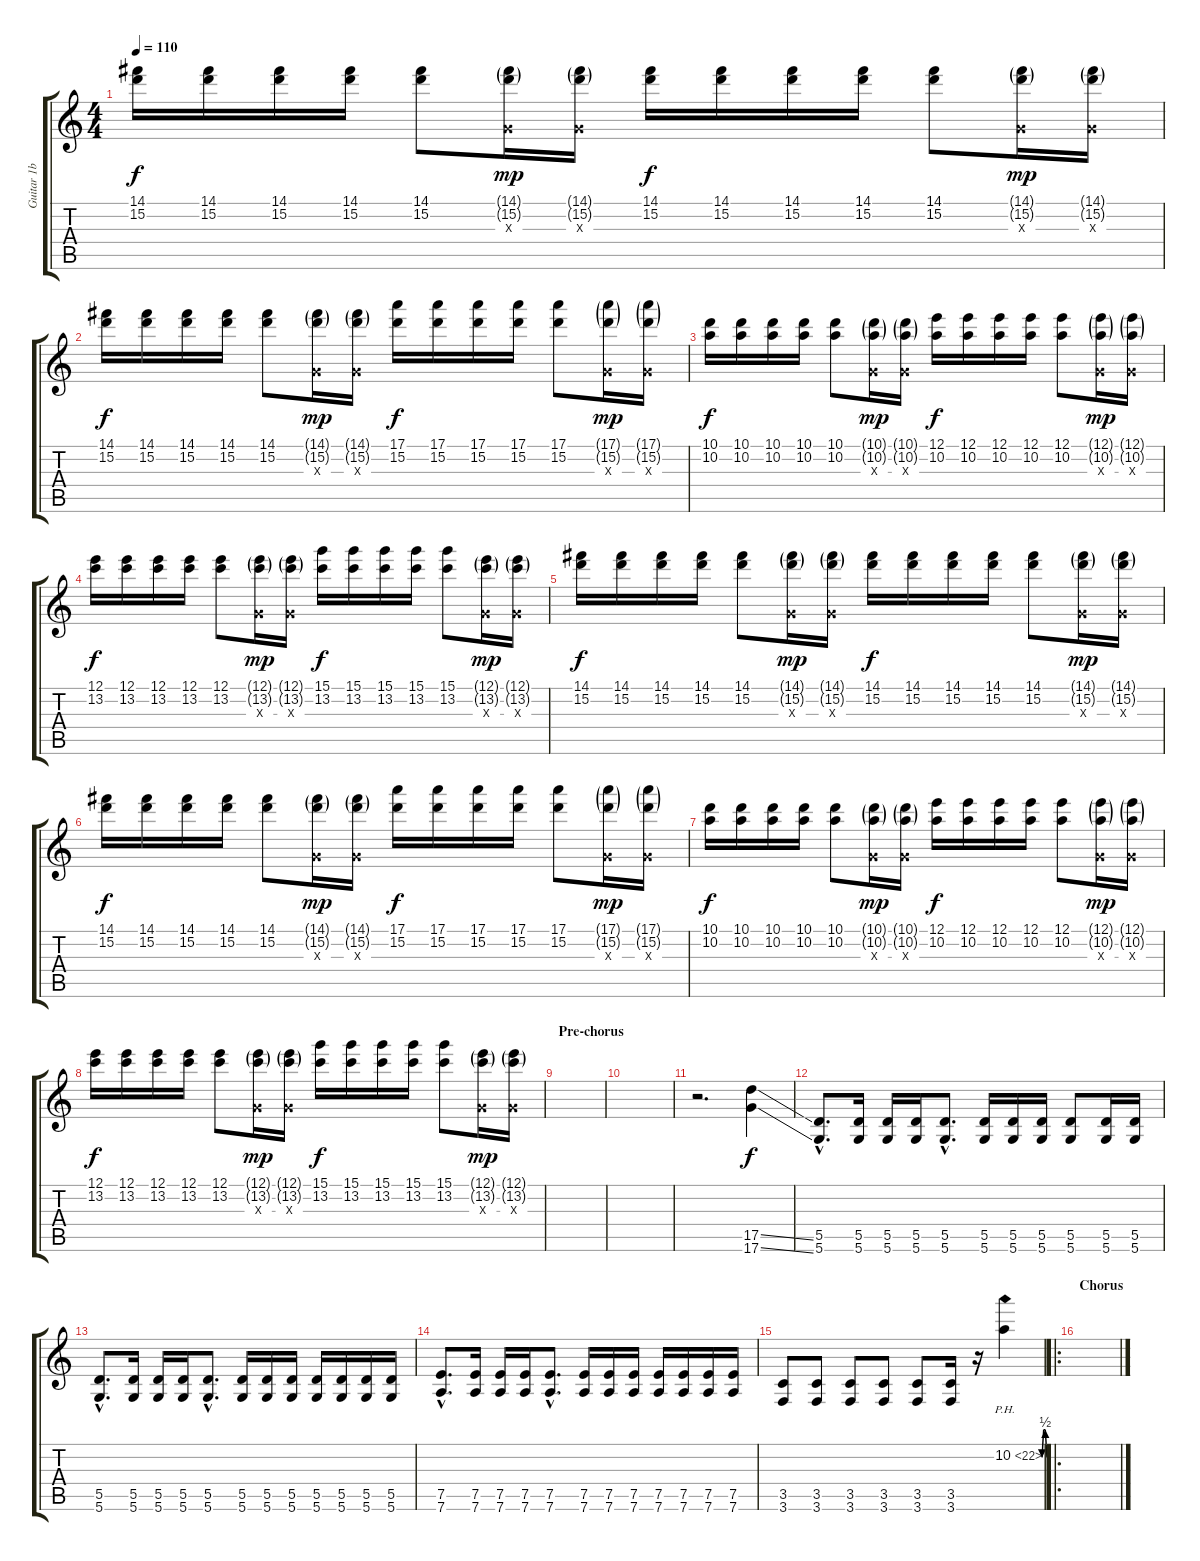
\track ("Guitar 1b" "Guitar 1b") {instrument overdrivenguitar}
\staff {score tabs}
\tuning (E4 B3 G3 D3 A2 D2) {hide}
\ts (4 4)
\tempo 110
\clef g2
\ks c
(14.1 15.2).16{dy f} (14.1 15.2).16 (14.1 15.2).16 (14.1 15.2).16 (14.1 15.2).8 (14.1{g} 15.2{g} 0.3{x}).16{dy mp} (14.1{g} 15.2{g} 0.3{x}).16 (14.1 15.2).16{dy f} (14.1 15.2).16 (14.1 15.2).16 (14.1 15.2).16 (14.1 15.2).8 (14.1{g} 15.2{g} 0.3{x}).16{dy mp} (14.1{g} 15.2{g} 0.3{x}).16 |
(14.1 15.2).16{dy f} (14.1 15.2).16 (14.1 15.2).16 (14.1 15.2).16 (14.1 15.2).8 (14.1{g} 15.2{g} 0.3{x}).16{dy mp} (14.1{g} 15.2{g} 0.3{x}).16 (17.1 15.2).16{dy f} (17.1 15.2).16 (17.1 15.2).16 (17.1 15.2).16 (17.1 15.2).8 (17.1{g} 15.2{g} 0.3{x}).16{dy mp} (17.1{g} 15.2{g} 0.3{x}).16 |
(10.1 10.2).16{dy f} (10.1 10.2).16 (10.1 10.2).16 (10.1 10.2).16 (10.1 10.2).8 (10.1{g} 10.2{g} 0.3{x}).16{dy mp} (10.1{g} 10.2{g} 0.3{x}).16 (12.1 10.2).16{dy f} (12.1 10.2).16 (12.1 10.2).16 (12.1 10.2).16 (12.1 10.2).8 (12.1{g} 10.2{g} 0.3{x}).16{dy mp} (12.1{g} 10.2{g} 0.3{x}).16 |
(12.1 13.2).16{dy f} (12.1 13.2).16 (12.1 13.2).16 (12.1 13.2).16 (12.1 13.2).8 (12.1{g} 13.2{g} 0.3{x}).16{dy mp} (12.1{g} 13.2{g} 0.3{x}).16 (15.1 13.2).16{dy f} (15.1 13.2).16 (15.1 13.2).16 (15.1 13.2).16 (15.1 13.2).8 (12.1{g} 13.2{g} 0.3{x}).16{dy mp} (12.1{g} 13.2{g} 0.3{x}).16 |
(14.1 15.2).16{dy f} (14.1 15.2).16 (14.1 15.2).16 (14.1 15.2).16 (14.1 15.2).8 (14.1{g} 15.2{g} 0.3{x}).16{dy mp} (14.1{g} 15.2{g} 0.3{x}).16 (14.1 15.2).16{dy f} (14.1 15.2).16 (14.1 15.2).16 (14.1 15.2).16 (14.1 15.2).8 (14.1{g} 15.2{g} 0.3{x}).16{dy mp} (14.1{g} 15.2{g} 0.3{x}).16 |
(14.1 15.2).16{dy f} (14.1 15.2).16 (14.1 15.2).16 (14.1 15.2).16 (14.1 15.2).8 (14.1{g} 15.2{g} 0.3{x}).16{dy mp} (14.1{g} 15.2{g} 0.3{x}).16 (17.1 15.2).16{dy f} (17.1 15.2).16 (17.1 15.2).16 (17.1 15.2).16 (17.1 15.2).8 (17.1{g} 15.2{g} 0.3{x}).16{dy mp} (17.1{g} 15.2{g} 0.3{x}).16 |
(10.1 10.2).16{dy f} (10.1 10.2).16 (10.1 10.2).16 (10.1 10.2).16 (10.1 10.2).8 (10.1{g} 10.2{g} 0.3{x}).16{dy mp} (10.1{g} 10.2{g} 0.3{x}).16 (12.1 10.2).16{dy f} (12.1 10.2).16 (12.1 10.2).16 (12.1 10.2).16 (12.1 10.2).8 (12.1{g} 10.2{g} 0.3{x}).16{dy mp} (12.1{g} 10.2{g} 0.3{x}).16 |
(12.1 13.2).16{dy f} (12.1 13.2).16 (12.1 13.2).16 (12.1 13.2).16 (12.1 13.2).8 (12.1{g} 13.2{g} 0.3{x}).16{dy mp} (12.1{g} 13.2{g} 0.3{x}).16 (15.1 13.2).16{dy f} (15.1 13.2).16 (15.1 13.2).16 (15.1 13.2).16 (15.1 13.2).8 (12.1{g} 13.2{g} 0.3{x}).16{dy mp} (12.1{g} 13.2{g} 0.3{x}).16 |
\section ("" "Pre-chorus")
|
|
r.2{d} (17.5{ss} 17.6{ss}).4{dy f} |
(5.5{hac} 5.6{hac}).8{d} (5.5 5.6).16 (5.5 5.6).16 (5.5 5.6).16 (5.5{hac} 5.6{hac}).8{d} (5.5 5.6).16 (5.5 5.6).16 (5.5 5.6).16 (5.5 5.6).8 (5.5 5.6).16 (5.5 5.6).16 |
(5.5{hac} 5.6{hac}).8{d} (5.5 5.6).16 (5.5 5.6).16 (5.5 5.6).16 (5.5{hac} 5.6{hac}).8{d} (5.5 5.6).16 (5.5 5.6).16 (5.5 5.6).16 (5.5 5.6).16 (5.5 5.6).16 (5.5 5.6).16 (5.5 5.6).16 |
(7.5{hac} 7.6{hac}).8{d} (7.5 7.6).16 (7.5 7.6).16 (7.5 7.6).16 (7.5{hac} 7.6{hac}).8{d} (7.5 7.6).16 (7.5 7.6).16 (7.5 7.6).16 (7.5 7.6).16 (7.5 7.6).16 (7.5 7.6).16 (7.5 7.6).16 |
(3.5 3.6).8 (3.5 3.6).8 (3.5 3.6).8 (3.5 3.6).8 (3.5 3.6).8 (3.5 3.6).16 r.16 10.2{be (custom 0 0 15 2 30 2 45 0 60 0) ph 12}.4 |
\ro
\section ("" "Chorus")
